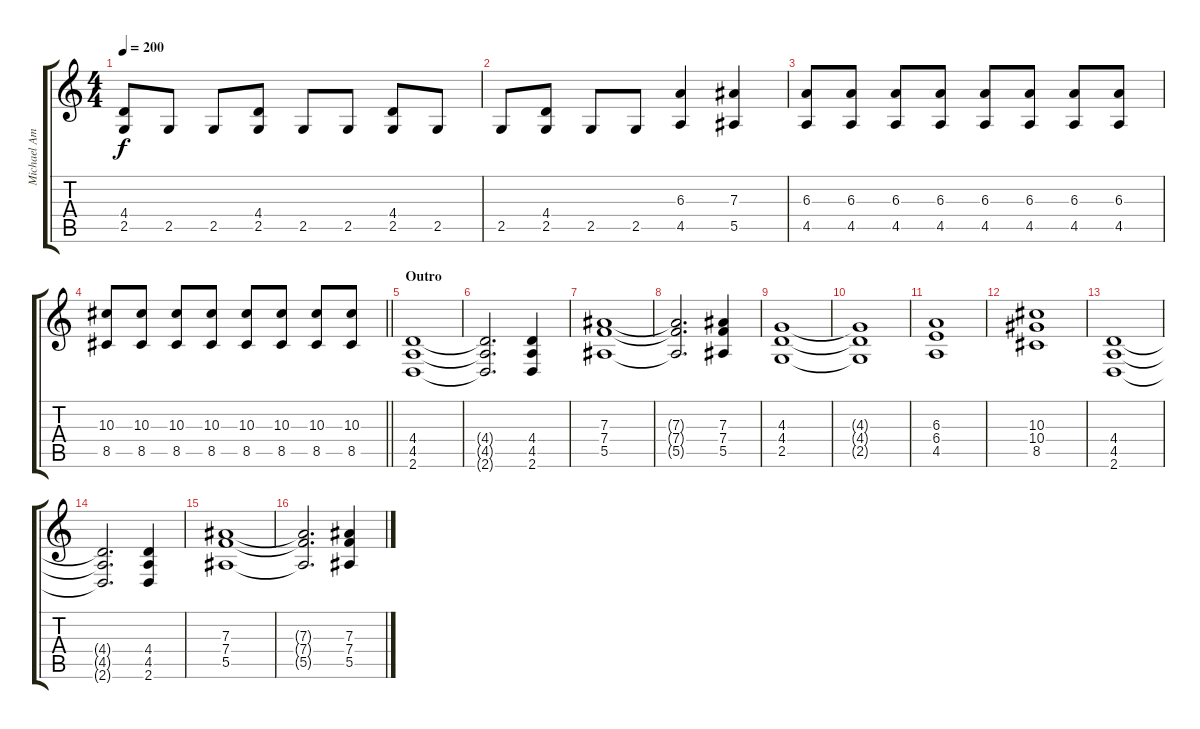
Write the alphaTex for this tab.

\track ("Michael Amott" "Michael Am") {instrument distortionguitar}
\staff {score tabs}
\tuning (C4 G3 Eb3 Bb2 F2 C2) {hide}
\ts (4 4)
\tempo 200
\clef g2
\ks c
(4.4 2.5).8{dy f} 2.5.8 2.5.8 (4.4 2.5).8 2.5.8 2.5.8 (4.4 2.5).8 2.5.8 |
2.5.8 (4.4 2.5).8 2.5.8 2.5.8 (6.3 4.5).4 (7.3 5.5).4 |
(6.3 4.5).8 (6.3 4.5).8 (6.3 4.5).8 (6.3 4.5).8 (6.3 4.5).8 (6.3 4.5).8 (6.3 4.5).8 (6.3 4.5).8 |
\barLineRight lightlight
(10.3 8.5).8 (10.3 8.5).8 (10.3 8.5).8 (10.3 8.5).8 (10.3 8.5).8 (10.3 8.5).8 (10.3 8.5).8 (10.3 8.5).8 |
\section ("" "Outro")
(4.4 4.5 2.6).1 |
(4.4{t} 4.5{t} 2.6{t}).2{d} (4.4 4.5 2.6).4 |
(7.3 7.4 5.5).1 |
(7.3{t} 7.4{t} 5.5{t}).2{d} (7.3 7.4 5.5).4 |
(4.3 4.4 2.5).1 |
(4.3{t} 4.4{t} 2.5{t}).1 |
(6.3 6.4 4.5).1 |
(10.3 10.4 8.5).1 |
(4.4 4.5 2.6).1 |
(4.4{t} 4.5{t} 2.6{t}).2{d} (4.4 4.5 2.6).4 |
(7.3 7.4 5.5).1 |
(7.3{t} 7.4{t} 5.5{t}).2{d} (7.3 7.4 5.5).4
